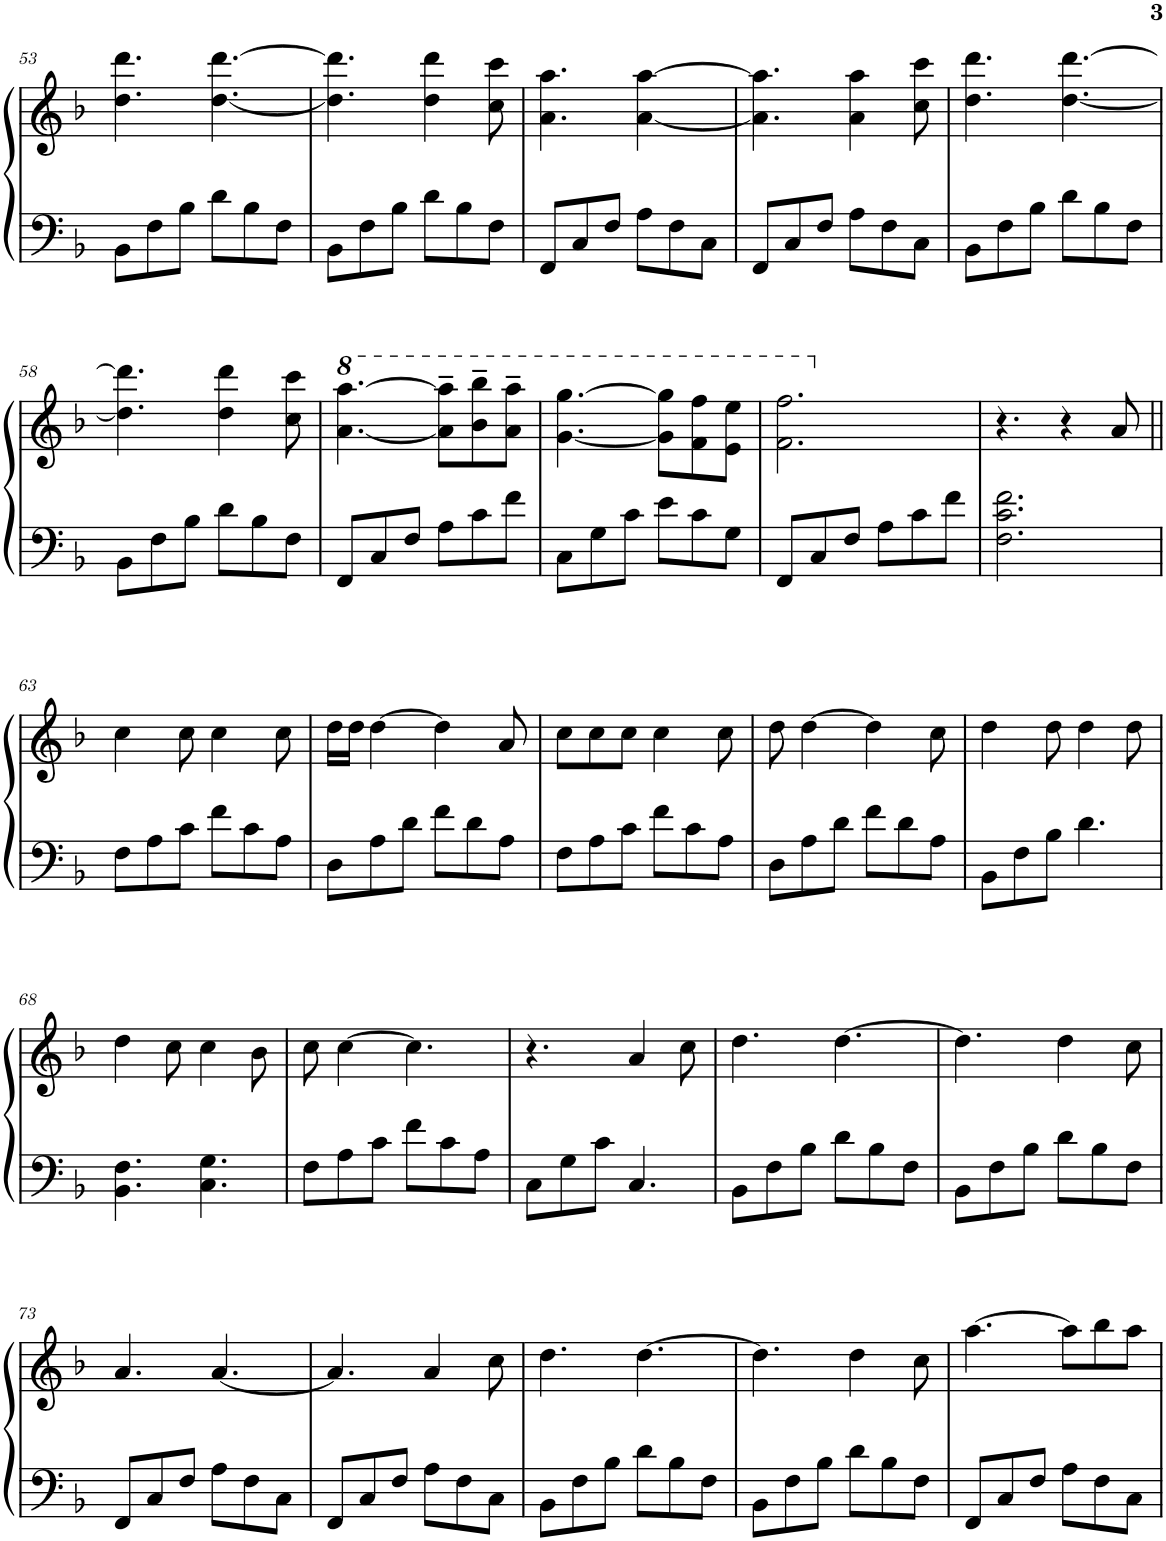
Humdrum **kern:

**kern	**kern
*part1	*part1
*staff2	*staff1
*I"Piano	*
*I'Pno	*
!!LO:PB:g=z
*clefF4	*clefG2
*k[b-]	*k[b-]
*M6/8	*M6/8
=53	=53
8BB-\L	4.dd\ 4.ddd\
8F\	.
8B-\J	.
8d\L	[<4.dd\ [>4.ddd\
8B-\	.
8F\J	.
=54	=54
8BB-\L	4.dd\] 4.ddd\]
8F\	.
8B-\J	.
8d\L	4dd\ 4ddd\
8B-\	.
8F\J	8cc\ 8ccc\
=55	=55
8FF/L	4.a\ 4.aa\
8C/	.
8F/J	.
8A\L	[<4a\ [>4aa\
8F\	.
8C\J	8ryy
=56	=56
8FF/L	4.a\] 4.aa\]
8C/	.
8F/J	.
8A\L	4a\ 4aa\
8F\	.
8C\J	8cc\ 8ccc\
=57	=57
8BB-\L	4.dd\ 4.ddd\
8F\	.
8B-\J	.
8d\L	[<4.dd\ [>4.ddd\
8B-\	.
8F\J	.
!!LO:LB:g=z
=58	=58
8BB-\L	4.dd\] 4.ddd\]
8F\	.
8B-\J	.
8d\L	4dd\ 4ddd\
8B-\	.
8F\J	8cc\ 8ccc\
=59	=59
*	*8va
8FF/L	[<4.aa\ [>4.aaa\
8C/	.
8F/J	.
8A\L	8aa\]~ 8aaa\]~L
8c\	8bb-\~ 8bbb-\~
8f\J	8aa\~ 8aaa\~J
=60	=60
8C\L	[<4.gg\ [>4.ggg\
8G\	.
8c\J	.
8e\L	8gg\] 8ggg\]L
8c\	8ff\ 8fff\
8G\J	8ee\ 8eee\J
=61	=61
8FF/L	2.ff\ 2.fff\
8C/	.
8F/J	.
8A\L	.
8c\	.
8f\J	.
=62	=62
*	*X8va
2.F\ 2.c\ 2.f\	4.r
.	4r
.	8a/
!!LO:LB:g=z
=63||	=63||
8F\L	4cc\
8A\	.
8c\J	8cc\
8f\L	4cc\
8c\	.
8A\J	8cc\
=64	=64
8D\L	16dd\LL
.	16dd\JJ
8A\	[>4dd\
8d\J	.
8f\L	4dd\]
8d\	.
8A\J	8a/
=65	=65
8F\L	8cc\L
8A\	8cc\
8c\J	8cc\J
8f\L	4cc\
8c\	.
8A\J	8cc\
=66	=66
8D\L	8dd\
8A\	[>4dd\
8d\J	.
8f\L	4dd\]
8d\	.
8A\J	8cc\
=67	=67
8BB-\L	4dd\
8F\	.
8B-\J	8dd\
4.d\	4dd\
.	8dd\
!!LO:LB:g=z
=68	=68
4.BB-\ 4.F\	4dd\
.	8cc\
4.C\ 4.G\	4cc\
.	8b-\
=69	=69
8F\L	8cc\
8A\	[>4cc\
8c\J	.
8f\L	4.cc\]
8c\	.
8A\J	.
=70	=70
8C\L	4.r
8G\	.
8c\J	.
4.C/	4a/
.	8cc\
=71	=71
8BB-\L	4.dd\
8F\	.
8B-\J	.
8d\L	[>4.dd\
8B-\	.
8F\J	.
=72	=72
8BB-\L	4.dd\]
8F\	.
8B-\J	.
8d\L	4dd\
8B-\	.
8F\J	8cc\
!!LO:LB:g=z
=73	=73
8FF/L	4.a/
8C/	.
8F/J	.
8A\L	[<4.a/
8F\	.
8C\J	.
=74	=74
8FF/L	4.a/]
8C/	.
8F/J	.
8A\L	4a/
8F\	.
8C\J	8cc\
=75	=75
8BB-\L	4.dd\
8F\	.
8B-\J	.
8d\L	[>4.dd\
8B-\	.
8F\J	.
=76	=76
8BB-\L	4.dd\]
8F\	.
8B-\J	.
8d\L	4dd\
8B-\	.
8F\J	8cc\
=77	=77
8FF/L	[>4.aa\
8C/	.
8F/J	.
8A\L	8aa\L]
8F\	8bb-\
8C\J	8aa\J
=	=
*-	*-
